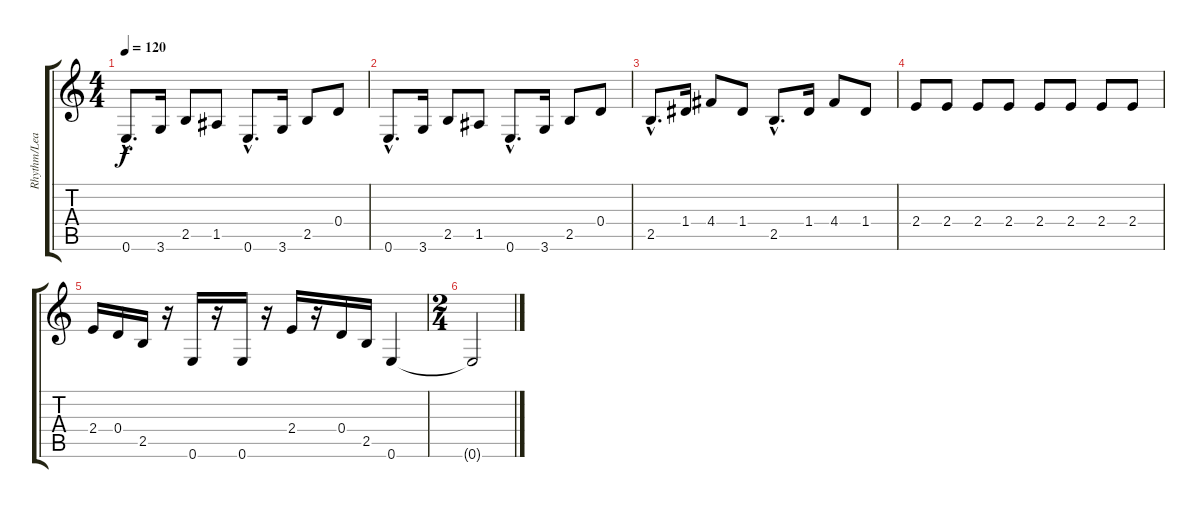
\track ("Rhythm/Lead Guitar" "Rhythm/Lea") {instrument distortionguitar}
\staff {score tabs}
\tuning (E4 B3 G3 D3 A2 E2) {hide}
\ts (4 4)
\tempo 120
\clef g2
\ks c
0.6{hac}.8{d dy f} 3.6.16 2.5.8 1.5.8 0.6{hac}.8{d} 3.6.16 2.5.8 0.4.8 |
0.6{hac}.8{d} 3.6.16 2.5.8 1.5.8 0.6{hac}.8{d} 3.6.16 2.5.8 0.4.8 |
2.5{hac}.8{d} 1.4.16 4.4.8 1.4.8 2.5{hac}.8{d} 1.4.16 4.4.8 1.4.8 |
2.4.8 2.4.8 2.4.8 2.4.8 2.4.8 2.4.8 2.4.8 2.4.8 |
2.4.16 0.4.16 2.5.16 r.16 0.6.16 r.16 0.6.16 r.16 2.4.16 r.16 0.4.16 2.5.16 0.6.4 |
\ts (2 4)
0.6{t}.2
